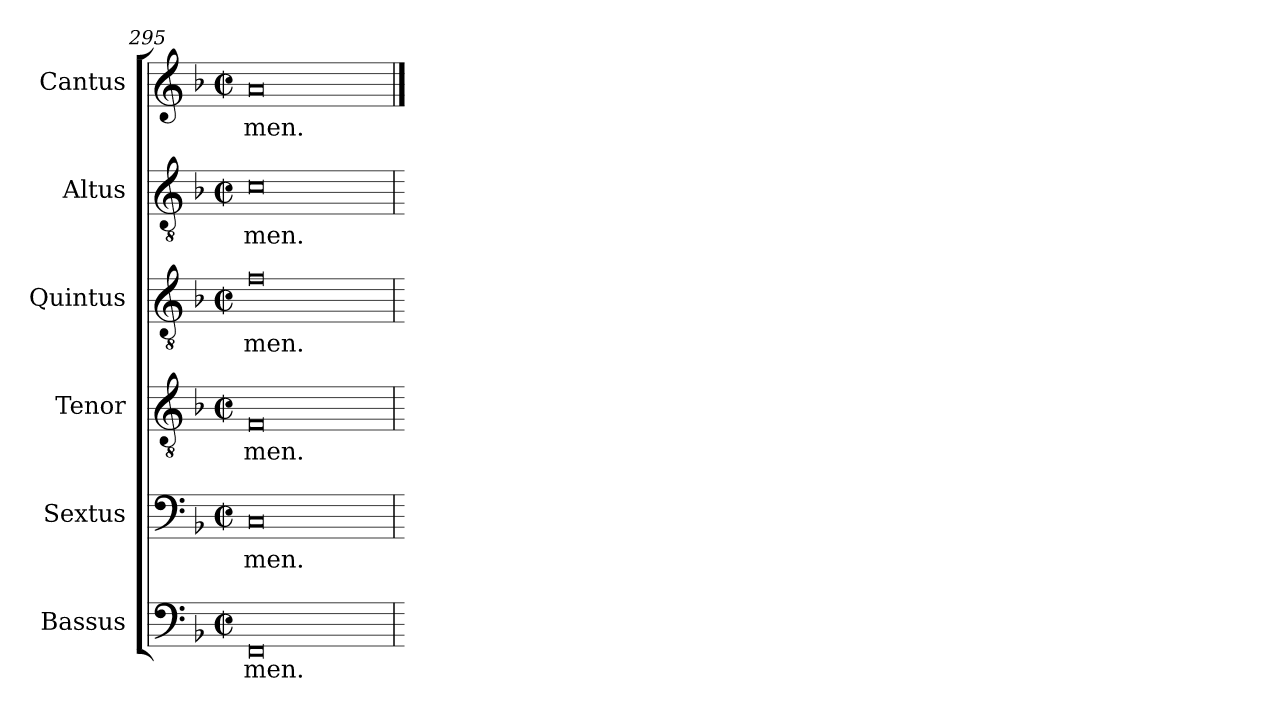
**kern	**text	**kern	**text	**kern	**text	**kern	**text	**kern	**text	**kern	**text
*part6	*part6	*part5	*part5	*part4	*part4	*part3	*part3	*part2	*part2	*part1	*part1
*staff6	*staff6	*staff5	*staff5	*staff4	*staff4	*staff3	*staff3	*staff2	*staff2	*staff1	*staff1
*I"Bassus	*	*I"Sextus	*	*I"Tenor	*	*I"Quintus	*	*I"Altus	*	*I"Cantus	*
*clefF4	*	*clefF4	*	*clefGv2	*	*clefGv2	*	*clefGv2	*	*clefG2	*
*k[b-]	*	*k[b-]	*	*k[b-]	*	*k[b-]	*	*k[b-]	*	*k[b-]	*
*F:	*	*F:	*	*F:	*	*F:	*	*F:	*	*F:	*
*M2/2	*	*M2/2	*	*M2/2	*	*M2/2	*	*M2/2	*	*M2/2	*
*met(c|)	*	*met(c|)	*	*met(c|)	*	*met(c|)	*	*met(c|)	*	*met(c|)	*
=295	=295	=295	=295	=295	=295	=295	=295	=295	=295	=295	=295
!	!LO:LY:b:cj	!	!LO:LY:b:cj	!	!LO:LY:b:cj	!	!LO:LY:b:cj	!	!LO:LY:b:cj	!	!LO:LY:b:cj
0FF	men.	0C	-men.	0F	-men.	0f	-men.	0c	-men.	0a	men.
=	==	=	==	=	==	=	==	=	==	==	==
*-	*-	*-	*-	*-	*-	*-	*-	*-	*-	*-	*-
